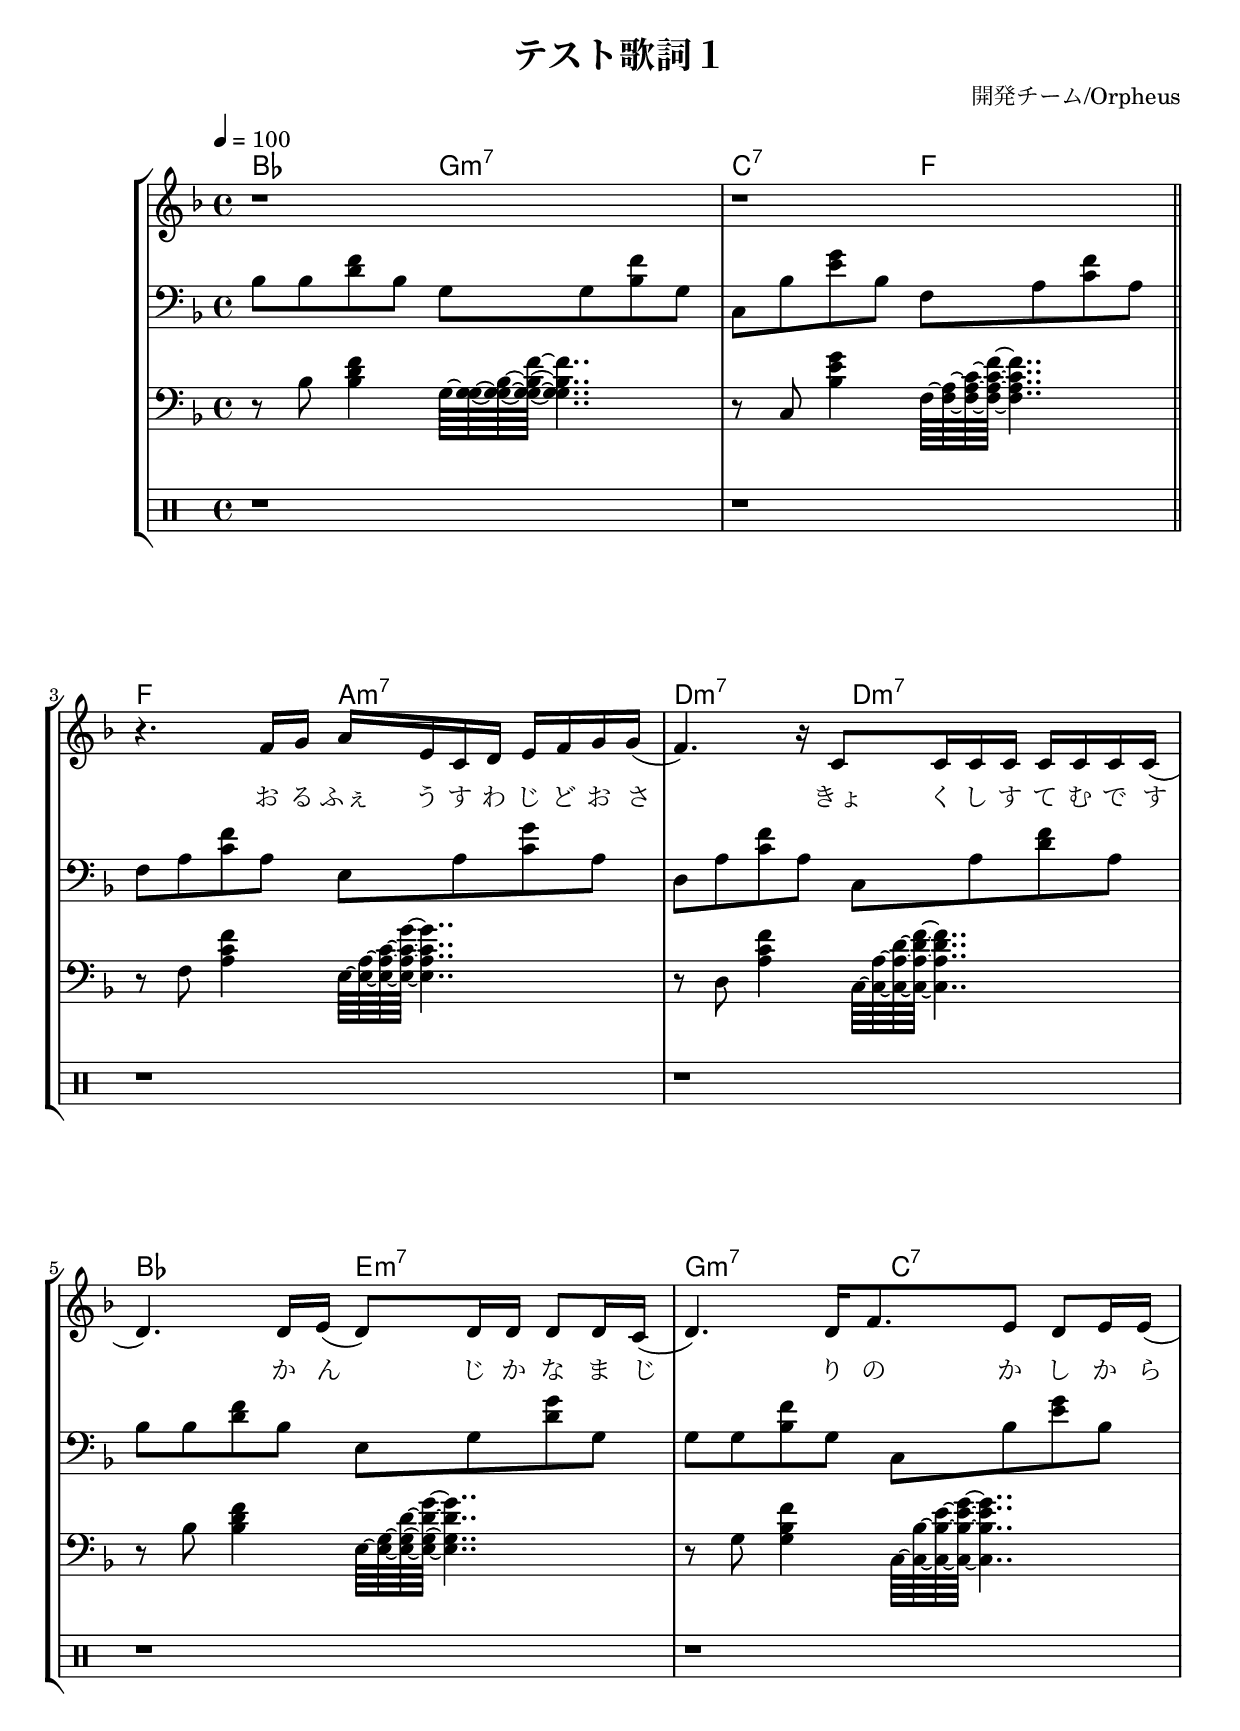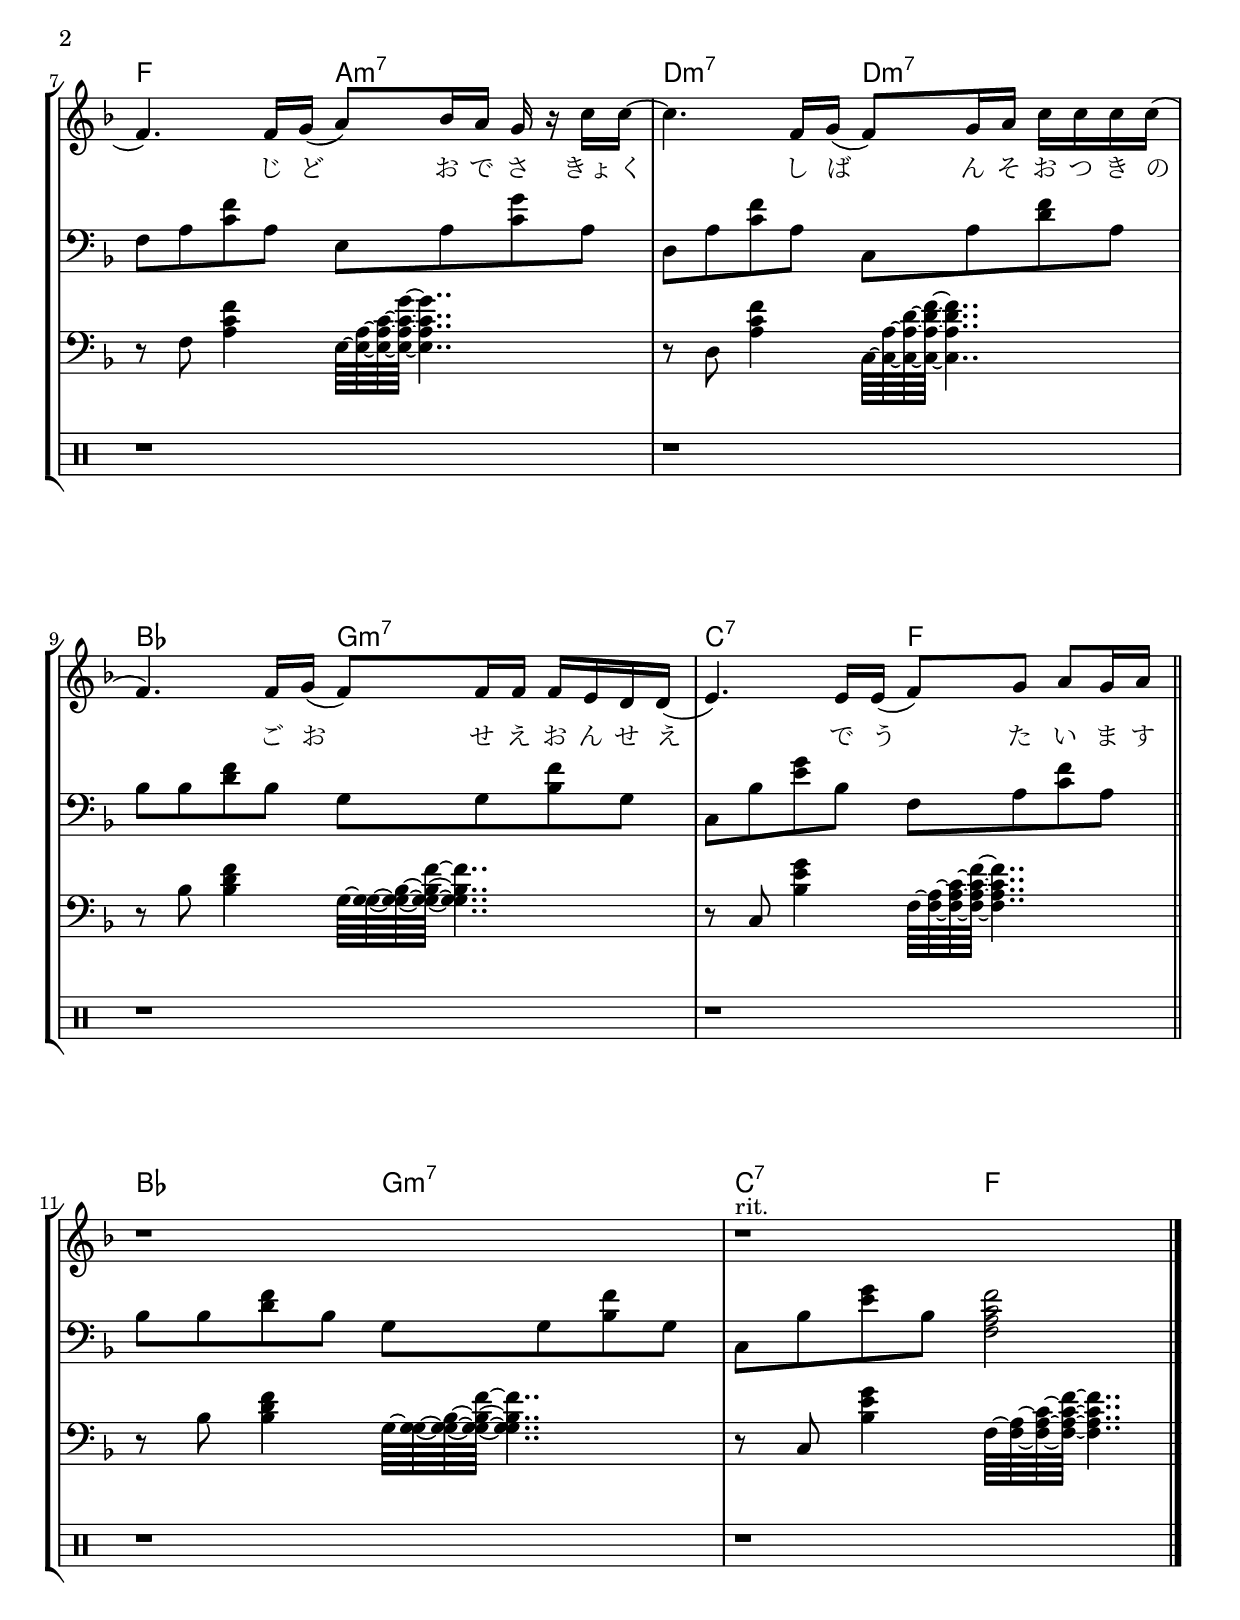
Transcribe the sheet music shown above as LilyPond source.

\version "2.12.1"

\header {
	title = \markup {テスト歌詞１}
	composer = \markup \center-column {開発チーム/Orpheus}
}

harmony = \chordmode {
	bes2 g:min7 c:7 f 

	f a:min7 d:min7 d:min7 bes e:min7 g:min7 c:7 f a:min7 d:min7 d:min7 bes g:min7 c:7 f 

	bes g:min7 c:7 f 
}

melody = {
	\key f \major
	\tempo 4 = 100
	r1 | r1   
	\set Staff.midiInstrument = #"fss0.37"
	r4. f'16  g'16  a'16  e'16  c'16  d'16  e'16  f'16  g'16  g'16 
	(f'4.)  r16  c'8  c'16  c'16  c'16  c'16  c'16  c'16  c'16 
	(d'4.)  d'16  e'16  (d'8)  d'16  d'16  d'8  d'16  c'16 
	(d'4.)  d'16  f'8.  e'8  d'8  e'16  e'16 
	(f'4.)  f'16  g'16  (a'8)  bes'16  a'16  g'16  r16  c''16  c''16~ 
	c''4.  f'16  g'16  (f'8)  g'16  a'16  c''16  c''16  c''16  c''16 
	(f'4.)  f'16  g'16  (f'8)  f'16  f'16  f'16  e'16  d'16  d'16 
	(e'4.)  e'16  e'16  (f'8)  g'8  a'8  g'16  a'16
	r1 | r1^"rit." \bar "|."
}

words = \lyricmode {
	
	お  る  ふぇ  う  す  わ  じ  ど  お  さ  きょ  く  し  す  て  む  で  す  か  ん  じ  か  な  ま  じ  り  の  か  し  か  ら  じ  ど  お  で  さ  きょ  く  し  ば  ん  そ  お  つ  き  の  ご  お  せ  え  お  ん  せ  え  で  う  た  い  ま  す  
	
}

tempochange = {
	\tempo 4 = 100
	r1 | r1 \bar "||"
	\tempo 4 = 100
	r1 | r1 | r1 | r1 | r1 | r1 | r1 | r1 \bar "||"
	\tempo 4 = 100
	r1 | \tempo 4 = 75 r2 \tempo 4 = 66 r2 \bar "|."
}

mainacc = {
	\clef bass
	\set Staff.midiInstrument = #"Oboe"
	\key f \major
	\tempo 4 = 100
	bes8 bes <d' f'> bes
	g8 g <bes f'> g
	c8 bes <e' g'> bes
	f8 a <c' f'> a
	\bar "||"

	\set Staff.midiInstrument = #"Oboe"
	f8 a <c' f'> a
	e8 a <c' g'> a
	d8 a <c' f'> a
	c8 a <d' f'> a
	bes8 bes <d' f'> bes
	e8 g <d' g'> g
	g8 g <bes f'> g
	c8 bes <e' g'> bes
	f8 a <c' f'> a
	e8 a <c' g'> a
	d8 a <c' f'> a
	c8 a <d' f'> a
	bes8 bes <d' f'> bes
	g8 g <bes f'> g
	c8 bes <e' g'> bes
	f8 a <c' f'> a
	\bar "||"

	\set Staff.midiInstrument = #"Oboe"
	bes8 bes <d' f'> bes
	g8 g <bes f'> g
	c8 bes <e' g'> bes
	<f a c' f'>2
	\bar "|."
}

subacc = {
	\clef bass
	\set Staff.midiInstrument = #"Fretless Bass"
	\key f \major
	\tempo 4 = 100
	r8 bes8 <bes d' f'>4
	g64~ <g~ g~> <g~ g~ bes~> <g g bes f'>~ <g g bes f'>4..
	r8 c8 <bes e' g'>4
	f64~ <f~ a~> <f~ a~ c'~> <f a c' f'>~ <f a c' f'>4..
	\bar "||"

	\set Staff.midiInstrument = #"Fretless Bass"
	r8 f8 <a c' f'>4
	e64~ <e~ a~> <e~ a~ c'~> <e a c' g'>~ <e a c' g'>4..
	r8 d8 <a c' f'>4
	c64~ <c~ a~> <c~ a~ d'~> <c a d' f'>~ <c a d' f'>4..
	r8 bes8 <bes d' f'>4
	e64~ <e~ g~> <e~ g~ d'~> <e g d' g'>~ <e g d' g'>4..
	r8 g8 <g bes f'>4
	c64~ <c~ bes~> <c~ bes~ e'~> <c bes e' g'>~ <c bes e' g'>4..
	r8 f8 <a c' f'>4
	e64~ <e~ a~> <e~ a~ c'~> <e a c' g'>~ <e a c' g'>4..
	r8 d8 <a c' f'>4
	c64~ <c~ a~> <c~ a~ d'~> <c a d' f'>~ <c a d' f'>4..
	r8 bes8 <bes d' f'>4
	g64~ <g~ g~> <g~ g~ bes~> <g g bes f'>~ <g g bes f'>4..
	r8 c8 <bes e' g'>4
	f64~ <f~ a~> <f~ a~ c'~> <f a c' f'>~ <f a c' f'>4..
	\bar "||"

	\set Staff.midiInstrument = #"Fretless Bass"
	r8 bes8 <bes d' f'>4
	g64~ <g~ g~> <g~ g~ bes~> <g g bes f'>~ <g g bes f'>4..
	r8 c8 <bes e' g'>4
	f64~ <f~ a~> <f~ a~ c'~> <f a c' f'>~ <f a c' f'>4..
	\bar "|."
}

percA = {
	\drummode {
	r1 |r1 \bar "||"
	r1 |r1 |r1 |r1 |r1 |r1 |r1 |r1 \bar "||"
	r1 |r1 \bar "|."
	}
}

percB = {
	\drummode {
	r1 |r1 \bar "||"
	r1 |r1 |r1 |r1 |r1 |r1 |r1 |r1 \bar "||"
	r1 |r1 \bar "|."
	}
}

percC = {
	\drummode {
	r1 |r1 \bar "||"
	r1 |r1 |r1 |r1 |r1 |r1 |r1 |r1 \bar "||"
	r1 |r1 \bar "|."
	}
}

percD = {
	\drummode {
	r1 |r1 \bar "||"
	r1 |r1 |r1 |r1 |r1 |r1 |r1 |r1 \bar "||"
	r1 |r1 \bar "|."
	}
}

percE = {
	\drummode {
	r1 |r1 \bar "||"
	r1 |r1 |r1 |r1 |r1 |r1 |r1 |r1 \bar "||"
	r1 |r1 \bar "|."
	}
}

\score {
	<<
		\new StaffGroup <<
			\new ChordNames {\harmony}
			\new Voice = "melody" {\melody}
			\new Lyrics \lyricsto "melody" \words
			\new Staff = "mainacc" {\mainacc}
			\new Staff = "subacc" {\subacc}
			\new DrumStaff <<
				\new DrumVoice {\percA}
				\new DrumVoice {\percB}
				\new DrumVoice {\percC}
				\new DrumVoice {\percD}
				\new DrumVoice {\percE}
			>>
		>>
	>>
	\layout { }
}
